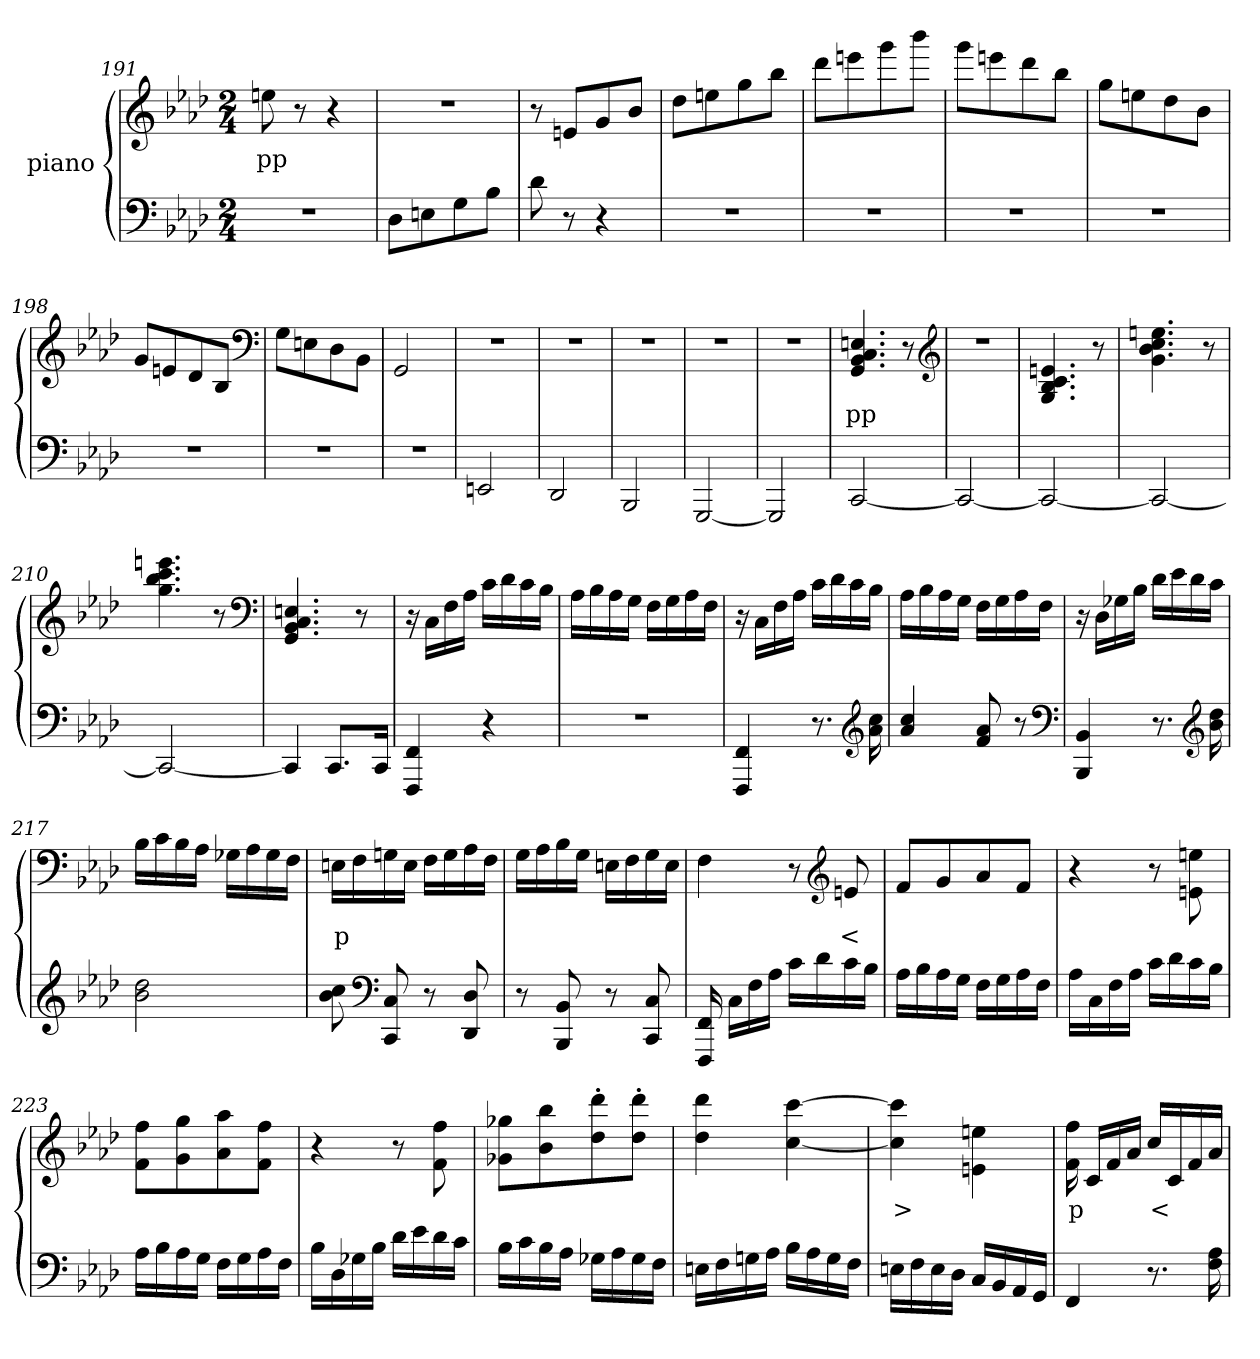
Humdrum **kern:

**kern	**kern	**text
*part2	*part1	*part1
*staff2	*staff1	*staff1
*	*I"piano	*
*clefF4	*clefG2	*
*k[b-e-a-d-]	*k[b-e-a-d-]	*
*f:	*f:	*
*M2/4	*M2/4	*
=191	=191	=191
2r	8een	pp
.	8r	.
.	4r	.
=192	=192	=192
8D-L	2r	pp
8En	.	.
8G	.	.
8B-J	.	.
=193	=193	=193
8d-	8r	.
8r	8enL	.
4r	8g	.
.	8b-J	.
=194	=194	=194
2r	8dd-L	.
.	8een	.
.	8gg	.
.	8bb-J	.
=195	=195	=195
2r	8ddd-L	.
.	8eeen	.
.	8ggg	.
.	8bbb-J	.
=196	=196	=196
2r	8gggL	.
.	8eeen	.
.	8ddd-	.
.	8bb-J	.
=197	=197	=197
2r	8ggL	.
.	8een	.
.	8dd-	.
.	8b-J	.
=198	=198	=198
2r	8gL	.
.	8en	.
.	8d-	.
.	8B-J	.
*	*clefF4	*
=199	=199	=199
2r	8GL	.
.	8En	.
.	8D-	.
.	8BB-J	.
=200	=200	=200
2r	2GG	.
=201	=201	=201
2EEn	2r	.
=202	=202	=202
2DD-	2r	.
=203	=203	=203
2BBB-	2r	.
=204	=204	=204
[2GGG	2r	.
=205	=205	=205
2GGG]	2r	.
=206	=206	=206
[2CC	4.GG 4.BB- 4.C 4.En	pp
.	8r	.
*	*clefG2	*
=207	=207	=207
2CC_	2r	.
=208	=208	=208
2CC_	4.G 4.B- 4.c 4.en	.
.	8r	.
=209	=209	=209
2CC_	4.g 4.b- 4.cc 4.een	.
.	8r	.
=210	=210	=210
2CC_	4.gg 4.bb- 4.ccc 4.eeen	.
.	8r	.
*	*clefF4	*
=211	=211	=211
4CC]	4.GG 4.BB- 4.C 4.En	.
8.CCL	.	.
.	8r	.
16CCJk	.	.
=212	=212	=212
4FFF 4FF	16r	pp
.	16CLL	.
.	16F	.
.	16A-JJ	.
4r	16cLL	.
.	16d-	.
.	16c	.
.	16B-JJ	.
=213	=213	=213
2r	16A-LL	.
.	16B-	.
.	16A-	.
.	16GJJ	.
.	16FLL	.
.	16G	.
.	16A-	.
.	16FJJ	.
=214	=214	=214
4FFF 4FF	16r	.
.	16CLL	.
.	16F	.
.	16A-JJ	.
8.r	16cLL	.
.	16d-	.
.	16c	.
*clefG2	*	*
16a- 16cc	16B-JJ	.
=215	=215	=215
4a-/ 4cc/	16A-LL	.
.	16B-	.
.	16A-	.
.	16GJJ	.
8f 8a-	16FLL	.
.	16G	.
8r	16A-	.
.	16FJJ	.
*clefF4	*	*
=216	=216	=216
4BBB- 4BB-	16r	.
.	16D-LL	.
.	16G-X	.
.	16B-JJ	.
8.r	16d-LL	.
.	16e-	.
.	16d-	.
*clefG2	*	*
16b- 16dd-	16cJJ	.
=217	=217	=217
2b- 2dd-	16B-LL	.
.	16c	.
.	16B-	.
.	16A-JJ	.
.	16G-XLL	.
.	16A-	.
.	16G-	.
.	16FJJ	.
=218	=218	=218
8b- 8cc	16EnLL	p
.	16F	.
*clefF4	*	*
8CC 8C	16Gn	.
.	16EJJ	.
8r	16FLL	.
.	16G	.
8DD- 8D-	16A-	.
.	16FJJ	.
=219	=219	=219
8r	16GLL	.
.	16A-	.
8BBB- 8BB-	16B-	.
.	16GJJ	.
8r	16EnLL	.
.	16F	.
8CC 8C	16G	.
.	16EJJ	.
=220	=220	=220
16FFF 16FF	4F	.
16CLL	.	.
16F	.	.
16A-JJ	.	.
16cLL	8r	.
16d-	.	.
*	*clefG2	*
16c	8en	<
16B-JJ	.	.
=221	=221	=221
16A-LL	8fL	.
16B-	.	.
16A-	8g	.
16GJJ	.	.
16FLL	8a-	.
16G	.	.
16A-	8fJ	.
16FJJ	.	.
=222	=222	=222
16A-LL	4r	.
16C	.	.
16F	.	.
16A-JJ	.	.
16cLL	8r	.
16d-	.	.
16c	8en\ 8een\	.
16B-JJ	.	.
=223	=223	=223
16A-LL	8f 8ffL	.
16B-	.	.
16A-	8g 8gg	.
16GJJ	.	.
16FLL	8a- 8aa-	.
16G	.	.
16A-	8f 8ffJ	.
16FJJ	.	.
=224	=224	=224
16B-LL	4r	.
16D-	.	.
16G-X	.	.
16B-JJ	.	.
16d-LL	8r	.
16e-	.	.
16d-	8f 8ff	.
16cJJ	.	.
=225	=225	=225
16B-LL	8g-X 8gg-XL	.
16c	.	.
16B-	8b- 8bb-	.
16A-JJ	.	.
16G-XLL	8dd-'> 8ddd-'>	.
16A-	.	.
16G-	8dd-'> 8ddd-'>J	.
16FJJ	.	.
=226	=226	=226
16EnLL	4dd- 4ddd-	.
16F	.	.
16Gn	.	.
16A-JJ	.	.
16B-LL	[4cc [4ccc	.
16A-	.	.
16G	.	.
16FJJ	.	.
=227	=227	=227
16EnLL	4cc] 4ccc]	>
16F	.	.
16E	.	.
16D-JJ	.	.
16CLL	4en\ 4een\	.
16BB-	.	.
16AA-	.	.
16GGJJ	.	.
=228	=228	=228
4FF	16f 16ff	p
.	16cLL	.
.	16f	.
.	16a-JJ	.
8.r	16ccLL	<
.	16c	.
.	16f	.
16F 16A-	16a-JJ	.
=	=	=
*-	*-	*-
